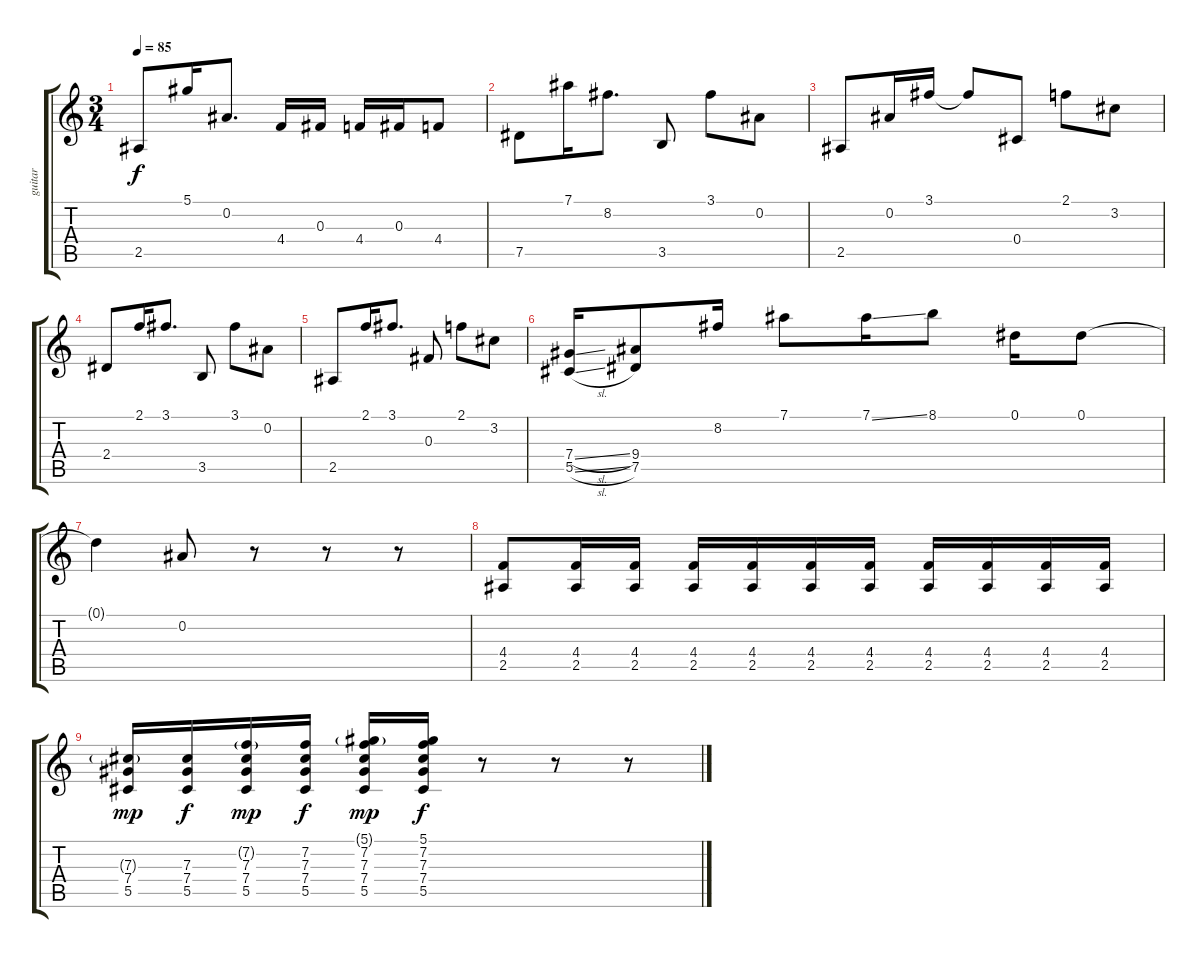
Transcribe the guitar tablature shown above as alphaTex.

\track ("guitar" "guitar") {instrument electricguitarclean}
\staff {score tabs}
\tuning (Eb4 Bb3 Gb3 Db3 Ab2 Eb2) {hide}
\ts (3 4)
\tempo 85
\clef g2
\ks c
2.5.8{dy f} 5.1.16 0.2.8{d} 4.4.16 0.3.16 4.4.16 0.3.16 4.4.8 |
7.5.8 7.1.16 8.2.8{d} 3.5.8 3.1.8 0.2.8 |
2.5.8 0.2.16 3.1.16 3.1{t}.8 0.4.8 2.1.8 3.2.8 |
2.4.8 2.1.16 3.1.8{d} 3.5.8 3.1.8 0.2.8 |
2.5.8 2.1.16 3.1.8{d} 0.3.8 2.1.8 3.2.8 |
(7.4{sl} 5.5{sl}).16 (9.4 7.5).8 8.2.16 7.1.8 7.1{ss}.16 8.1.8 0.1.16 0.1.8 |
0.1{t}.4 0.2.8 r.8 r.8 r.8 |
(4.4 2.5).8 (4.4 2.5).16 (4.4 2.5).16 (4.4 2.5).16 (4.4 2.5).16 (4.4 2.5).16 (4.4 2.5).16 (4.4 2.5).16 (4.4 2.5).16 (4.4 2.5).16 (4.4 2.5).16 |
(7.3{g} 7.4 5.5).16{dy mp} (7.3 7.4 5.5).16{dy f} (7.2{g} 7.3 7.4 5.5).16{dy mp} (7.2 7.3 7.4 5.5).16{dy f} (5.1{g} 7.2 7.3 7.4 5.5).16{dy mp} (5.1 7.2 7.3 7.4 5.5).16{dy f} r.8 r.8 r.8
